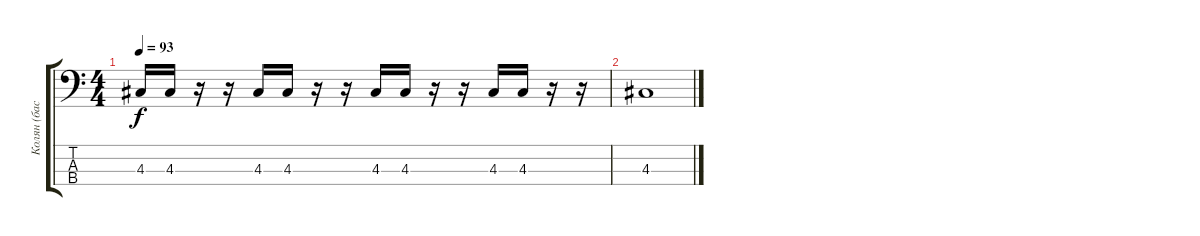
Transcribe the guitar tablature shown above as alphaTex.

\track ("Колян (басс гитара)" "Колян (бас") {instrument electricbasspick}
\staff {score tabs}
\tuning (G2 D2 A1 E1) {hide}
\ts (4 4)
\tempo 93
\clef f4
\ks c
4.3.16{dy f} 4.3.16 r.16 r.16 4.3.16 4.3.16 r.16 r.16 4.3.16 4.3.16 r.16 r.16 4.3.16 4.3.16 r.16 r.16 |
4.3.1
